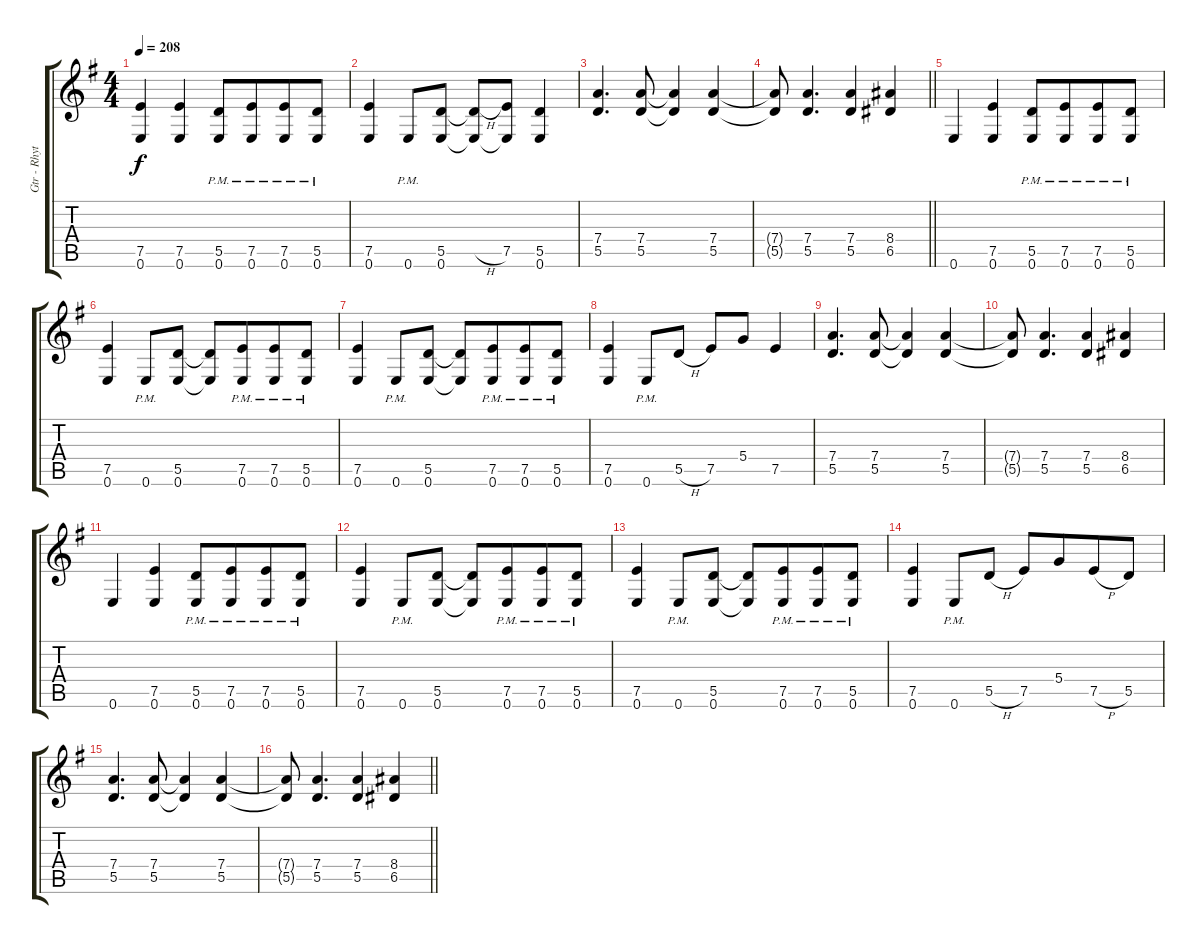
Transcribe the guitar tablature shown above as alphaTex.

\track ("Gtr - Rhythm 2" "Gtr - Rhyt") {instrument overdrivenguitar}
\staff {score tabs}
\tuning (E4 B3 G3 D3 A2 E2) {hide}
\ts (4 4)
\tempo 208
\clef g2
\ks eminor
(7.5 0.6).4{dy f} (7.5 0.6).4 (5.5{pm} 0.6{pm}).8 (7.5{pm} 0.6{pm}).8{beam merge} (7.5{pm} 0.6{pm}).8 (5.5{pm} 0.6{pm}).8 |
(7.5 0.6).4 0.6{pm}.8 (5.5 0.6).8 (5.5{h t} 0.6{t}).8 (7.5 0.6{t}).8{beam merge} (5.5 0.6).4 |
(7.4 5.5).4{d} (7.4 5.5).8 (7.4{t} 5.5{t}).4 (7.4 5.5).4 |
\barLineRight lightlight
(7.4{t} 5.5{t}).8 (7.4 5.5).4{d} (7.4 5.5).4 (8.4 6.5).4 |
0.6.4 (7.5 0.6).4 (5.5{pm} 0.6{pm}).8 (7.5{pm} 0.6{pm}).8{beam merge} (7.5{pm} 0.6{pm}).8 (5.5{pm} 0.6{pm}).8 |
(7.5 0.6).4 0.6{pm}.8 (5.5 0.6).8 (5.5{t} 0.6{t}).8 (7.5{pm} 0.6{pm}).8{beam merge} (7.5{pm} 0.6{pm}).8 (5.5{pm} 0.6{pm}).8 |
(7.5 0.6).4 0.6{pm}.8 (5.5 0.6).8 (5.5{t} 0.6{t}).8 (7.5{pm} 0.6{pm}).8{beam merge} (7.5{pm} 0.6{pm}).8 (5.5{pm} 0.6{pm}).8 |
(7.5 0.6).4 0.6{pm}.8 5.5{h}.8 7.5.8 5.4.8{beam merge} 7.5.4 |
(7.4 5.5).4{d} (7.4 5.5).8 (7.4{t} 5.5{t}).4 (7.4 5.5).4 |
(7.4{t} 5.5{t}).8 (7.4 5.5).4{d} (7.4 5.5).4 (8.4 6.5).4 |
0.6.4 (7.5 0.6).4 (5.5{pm} 0.6{pm}).8 (7.5{pm} 0.6{pm}).8{beam merge} (7.5{pm} 0.6{pm}).8 (5.5{pm} 0.6{pm}).8 |
(7.5 0.6).4 0.6{pm}.8 (5.5 0.6).8 (5.5{t} 0.6{t}).8 (7.5{pm} 0.6{pm}).8{beam merge} (7.5{pm} 0.6{pm}).8 (5.5{pm} 0.6{pm}).8 |
(7.5 0.6).4 0.6{pm}.8 (5.5 0.6).8 (5.5{t} 0.6{t}).8 (7.5{pm} 0.6{pm}).8{beam merge} (7.5{pm} 0.6{pm}).8 (5.5{pm} 0.6{pm}).8 |
(7.5 0.6).4 0.6{pm}.8 5.5{h}.8 7.5.8 5.4.8{beam merge} 7.5{h}.8 5.5.8 |
(7.4 5.5).4{d} (7.4 5.5).8 (7.4{t} 5.5{t}).4 (7.4 5.5).4 |
\barLineRight lightlight
(7.4{t} 5.5{t}).8 (7.4 5.5).4{d} (7.4 5.5).4 (8.4 6.5).4
